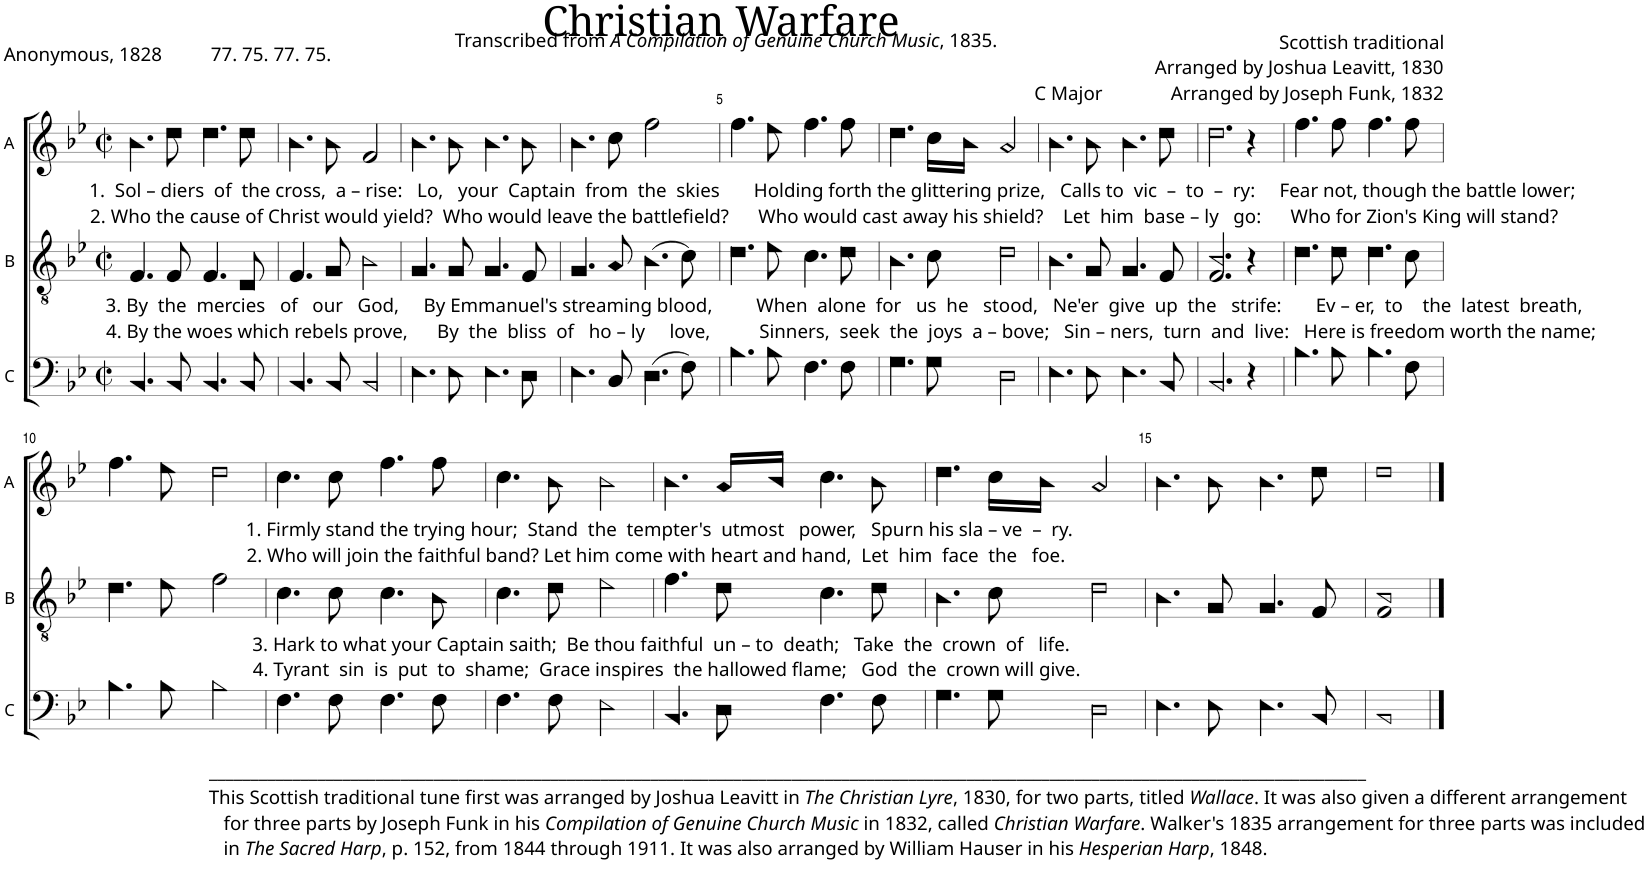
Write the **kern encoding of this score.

**kern	**kern	**kern
*part3	*part2	*part1
*staff3	*staff2	*staff1
*I"C	*I"B	*I"A
*I'C	*I'B	*I'A
*clefF4	*clefGv2	*clefG2
*k[b-e-]	*k[b-e-]	*k[b-e-]
*M2/2	*M2/2	*M2/2
*met(c|)	*met(c|)	*met(c|)
=1	=1	=1
!	!	!LO:TX:b:t=1.  Sol – diers  of  the cross,  a – rise&colon;   Lo,   your  Captain  from  the  skies       Holding forth the glittering prize,   Calls to  vic  –  to  –  ry&colon;     Fear not, though the battle lower;
!	!	!LO:TX:b:t=2. Who the cause of Christ would yield?  Who would leave the battlefield?      Who would cast away his shield?    Let  him  base – ly   go&colon;      Who for Zion's King will stand?
!	!LO:TX:b:t=3. By  the  mercies   of   our   God,     By Emmanuel's streaming blood,         When  alone  for   us  he   stood,   Ne'er  give  up  the   strife&colon;       Ev – er,  to    the  latest  breath,	!
!	!LO:TX:b:t=4. By the woes which rebels prove,      By  the  bliss  of   ho – ly     love,          Sinners,  seek  the  joys  a – bove;   Sin – ners,  turn  and  live&colon;   Here is freedom worth the name;	!
4.BB-!/	4.F!/	4.b-!\
8BB-!/	8F!/	8dd!\
4.BB-!/	4.F!/	4.dd!\
8BB-!/	8D!/	8dd!\
=2	=2	=2
4.BB-!/	4.F!/	4.b-!\
8BB-!/	8G!/	8b-!\
2BB-!/	2B-!\	2f!/
=3	=3	=3
4.E-!\	4.G!/	4.b-!\
8E-!\	8G!/	8b-!\
4.E-!\	4.G!/	4.b-!\
8D!\	8F!/	8b-!\
=4	=4	=4
4.E-!\	4.G!/	4.b-!\
8C!/	8A!/	8cc!\
(4.D!\	(4.B-!\	2ff!\
8F!\)	8c!\)	.
=5	=5	=5
4.B-!\	4.d!\	4.ff!\
8B-!\	8e-!\	8ee-!\
4.F!\	4.c!\	4.ff!\
8F!\	8d!\	8ff!\
=6	=6	=6
4.G!\	4.B-!\	4.dd!\
8G!\	8c!\	16cc!\LL
.	.	16b-!\JJ
2D!\	2d!\	2a!/
=7	=7	=7
4.E-!\	4.B-!\	4.b-!\
8E-!\	8G!/	8b-!\
4.E-!\	4.G!/	4.b-!\
8BB-!/	8F!/	8dd!\
=8	=8	=8
2.BB-!/	2.F!/ 2.B-!/	2.dd!\
4r	4r	4r
=9	=9	=9
4.B-!\	4.d!\	4.ff!\
8B-!\	8d!\	8ff!\
4.B-!\	4.d!\	4.ff!\
8F!\	8c!\	8ff!\
!!LO:LB:g=z
=10	=10	=10
4.B-!\	4.d!\	4.ff!\
8B-!\	8e-!\	8ee-!\
2B-!\	2f!\	2dd!\
=11	=11	=11
!	!	!LO:TX:b:t=1. Firmly stand the trying hour;  Stand  the  tempter's  utmost   power,   Spurn his sla – ve  –  ry.
!	!	!LO:TX:b:t=2. Who will join the faithful band? Let him come with heart and hand,  Let  him  face  the   foe.
!	!LO:TX:b:t=3. Hark to what your Captain saith;  Be thou faithful  un – to  death;   Take  the  crown  of   life.	!
!	!LO:TX:b:t=4. Tyrant  sin  is  put  to  shame;  Grace inspires  the hallowed flame;   God  the  crown will give.	!
!LO:TX:b:t=___________________________________________________________________________________________________________________________________________	!	!
!LO:TX:b:t=This Scottish traditional tune first was arranged by Joshua Leavitt in	!	!
!LO:TX:b:i:t=The Christian Lyre	!	!
!LO:TX:b:t=, 1830, for two parts, titled	!	!
!LO:TX:b:i:t=Wallace	!	!
!LO:TX:b:t=. It was also given a different arrangement	!	!
!LO:TX:b:t=for three parts by Joseph Funk in his	!	!
!LO:TX:b:i:t=Compilation of Genuine Church Music	!	!
!LO:TX:b:t=in 1832, called	!	!
!LO:TX:b:i:t=Christian Warfare	!	!
!LO:TX:b:t=. Walker's 1835 arrangement for three parts was included	!	!
!LO:TX:b:t=in	!	!
!LO:TX:b:i:t=The Sacred Harp	!	!
!LO:TX:b:t=, p. 152, from 1844 through 1911. It was also arranged by William Hauser in his	!	!
!LO:TX:b:i:t=Hesperian Harp	!	!
!LO:TX:b:t=, 1848.	!	!
4.F!\	4.c!\	4.cc!\
8F!\	8c!\	8cc!\
4.F!\	4.c!\	4.ff!\
8F!\	8B-!\	8ff!\
=12	=12	=12
4.F!\	4.c!\	4.cc!\
8F!\	8d!\	8b-!\
2E-!\	2e-!\	2b-!\
=13	=13	=13
4.BB-!/	4.f!\	4.b-!\
8D!\	8d!\	16a!/LL
.	.	16b-!/JJ
4.F!\	4.c!\	4.cc!\
8F!\	8d!\	8b-!\
=14	=14	=14
4.G!\	4.B-!\	4.dd!\
8G!\	8c!\	16cc!\LL
.	.	16b-!\JJ
2D!\	2d!\	2a!/
=15	=15	=15
4.E-!\	4.B-!\	4.b-!\
8E-!\	8G!/	8b-!\
4.E-!\	4.G!/	4.b-!\
8BB-!/	8F!/	8dd!\
=16	=16	=16
1BB-!	1F! 1B-!	1dd!
==	==	==
*-	*-	*-
